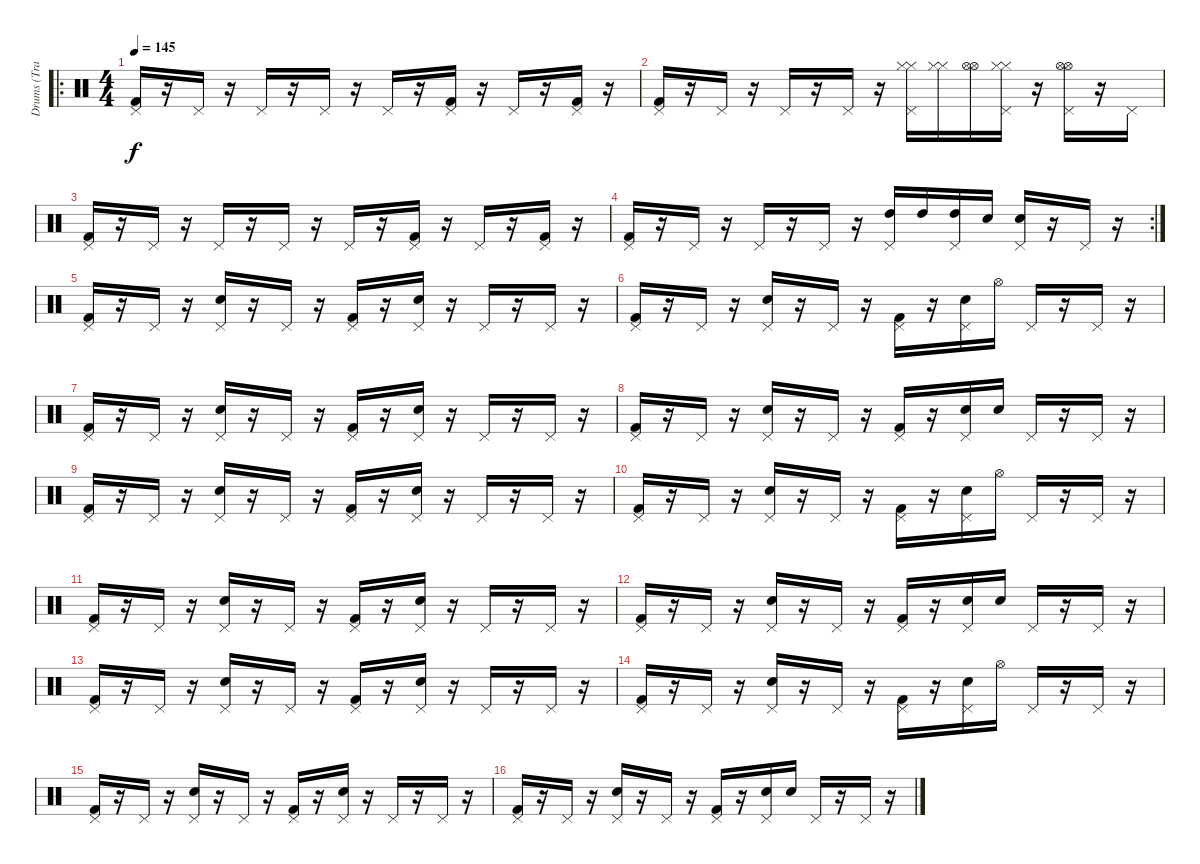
\track ("Drums (Travis Barker)" "Drums (Tra") {instrument percussion}
\staff {score}
\articulation defaults
\ro
\ts (4 4)
\tempo 145
\clef neutral
\ks c
("Pedal Hi-Hat (hit)" "Kick (hit) 2").16{dy f} r.16 "Pedal Hi-Hat (hit)".16 r.16 "Pedal Hi-Hat (hit)".16 r.16 "Pedal Hi-Hat (hit)".16 r.16 "Pedal Hi-Hat (hit)".16 r.16 ("Pedal Hi-Hat (hit)" "Kick (hit) 2").16 r.16 "Pedal Hi-Hat (hit)".16 r.16 ("Pedal Hi-Hat (hit)" "Kick (hit) 2").16 r.16 |
("Pedal Hi-Hat (hit)" "Kick (hit) 2").16 r.16 "Pedal Hi-Hat (hit)".16 r.16 "Pedal Hi-Hat (hit)".16 r.16 "Pedal Hi-Hat (hit)".16 r.16 ("Pedal Hi-Hat (hit)" "Hi-Hat (closed)" "Hi-Hat (closed)").16 ("Hi-Hat (closed)" "Hi-Hat (closed)").16 ("Hi-Hat (open)" "Hi-Hat (open)").16 ("Pedal Hi-Hat (hit)" "Hi-Hat (closed)" "Hi-Hat (closed)").16 r.16 ("Pedal Hi-Hat (hit)" "Hi-Hat (open)" "Hi-Hat (open)").16 r.16 "Pedal Hi-Hat (hit)".16 |
("Pedal Hi-Hat (hit)" "Kick (hit) 2").16 r.16 "Pedal Hi-Hat (hit)".16 r.16 "Pedal Hi-Hat (hit)".16 r.16 "Pedal Hi-Hat (hit)".16 r.16 "Pedal Hi-Hat (hit)".16 r.16 ("Pedal Hi-Hat (hit)" "Kick (hit) 2").16 r.16 "Pedal Hi-Hat (hit)".16 r.16 ("Pedal Hi-Hat (hit)" "Kick (hit) 2").16 r.16 |
\rc 2
("Pedal Hi-Hat (hit)" "Kick (hit) 2").16 r.16 "Pedal Hi-Hat (hit)".16 r.16 "Pedal Hi-Hat (hit)".16 r.16 "Pedal Hi-Hat (hit)".16 r.16 ("Pedal Hi-Hat (hit)" "High Tom (hit)").16 "High Tom (hit)".16 ("Pedal Hi-Hat (hit)" "High Tom (hit)").16 "Snare (hit) 2".16 ("Pedal Hi-Hat (hit)" "Snare (hit) 2").16 r.16 "Pedal Hi-Hat (hit)".16 r.16 |
("Pedal Hi-Hat (hit)" "Kick (hit) 2").16 r.16 "Pedal Hi-Hat (hit)".16 r.16 ("Pedal Hi-Hat (hit)" "Snare (hit) 2").16 r.16 "Pedal Hi-Hat (hit)".16 r.16 ("Pedal Hi-Hat (hit)" "Kick (hit) 2").16 r.16 ("Pedal Hi-Hat (hit)" "Snare (hit) 2").16 r.16 "Pedal Hi-Hat (hit)".16 r.16 "Pedal Hi-Hat (hit)".16 r.16 |
("Pedal Hi-Hat (hit)" "Kick (hit) 2").16 r.16 "Pedal Hi-Hat (hit)".16 r.16 ("Pedal Hi-Hat (hit)" "Snare (hit) 2").16 r.16 "Pedal Hi-Hat (hit)".16 r.16 ("Pedal Hi-Hat (hit)" "Kick (hit) 2").16 r.16 ("Pedal Hi-Hat (hit)" "Snare (hit) 2").16 "Hi-Hat (open)".16 "Pedal Hi-Hat (hit)".16 r.16 "Pedal Hi-Hat (hit)".16 r.16 |
("Pedal Hi-Hat (hit)" "Kick (hit) 2").16 r.16 "Pedal Hi-Hat (hit)".16 r.16 ("Pedal Hi-Hat (hit)" "Snare (hit) 2").16 r.16 "Pedal Hi-Hat (hit)".16 r.16 ("Pedal Hi-Hat (hit)" "Kick (hit) 2").16 r.16 ("Pedal Hi-Hat (hit)" "Snare (hit) 2").16 r.16 "Pedal Hi-Hat (hit)".16 r.16 "Pedal Hi-Hat (hit)".16 r.16 |
("Pedal Hi-Hat (hit)" "Kick (hit) 2").16 r.16 "Pedal Hi-Hat (hit)".16 r.16 ("Pedal Hi-Hat (hit)" "Snare (hit) 2").16 r.16 "Pedal Hi-Hat (hit)".16 r.16 ("Pedal Hi-Hat (hit)" "Kick (hit) 2").16 r.16 ("Pedal Hi-Hat (hit)" "Snare (hit) 2").16 "Snare (hit) 2".16 "Pedal Hi-Hat (hit)".16 r.16 "Pedal Hi-Hat (hit)".16 r.16 |
("Pedal Hi-Hat (hit)" "Kick (hit) 2").16 r.16 "Pedal Hi-Hat (hit)".16 r.16 ("Pedal Hi-Hat (hit)" "Snare (hit) 2").16 r.16 "Pedal Hi-Hat (hit)".16 r.16 ("Pedal Hi-Hat (hit)" "Kick (hit) 2").16 r.16 ("Pedal Hi-Hat (hit)" "Snare (hit) 2").16 r.16 "Pedal Hi-Hat (hit)".16 r.16 "Pedal Hi-Hat (hit)".16 r.16 |
("Pedal Hi-Hat (hit)" "Kick (hit) 2").16 r.16 "Pedal Hi-Hat (hit)".16 r.16 ("Pedal Hi-Hat (hit)" "Snare (hit) 2").16 r.16 "Pedal Hi-Hat (hit)".16 r.16 ("Pedal Hi-Hat (hit)" "Kick (hit) 2").16 r.16 ("Pedal Hi-Hat (hit)" "Snare (hit) 2").16 "Hi-Hat (open)".16 "Pedal Hi-Hat (hit)".16 r.16 "Pedal Hi-Hat (hit)".16 r.16 |
("Pedal Hi-Hat (hit)" "Kick (hit) 2").16 r.16 "Pedal Hi-Hat (hit)".16 r.16 ("Pedal Hi-Hat (hit)" "Snare (hit) 2").16 r.16 "Pedal Hi-Hat (hit)".16 r.16 ("Pedal Hi-Hat (hit)" "Kick (hit) 2").16 r.16 ("Pedal Hi-Hat (hit)" "Snare (hit) 2").16 r.16 "Pedal Hi-Hat (hit)".16 r.16 "Pedal Hi-Hat (hit)".16 r.16 |
("Pedal Hi-Hat (hit)" "Kick (hit) 2").16 r.16 "Pedal Hi-Hat (hit)".16 r.16 ("Pedal Hi-Hat (hit)" "Snare (hit) 2").16 r.16 "Pedal Hi-Hat (hit)".16 r.16 ("Pedal Hi-Hat (hit)" "Kick (hit) 2").16 r.16 ("Pedal Hi-Hat (hit)" "Snare (hit) 2").16 "Snare (hit) 2".16 "Pedal Hi-Hat (hit)".16 r.16 "Pedal Hi-Hat (hit)".16 r.16 |
("Pedal Hi-Hat (hit)" "Kick (hit) 2").16 r.16 "Pedal Hi-Hat (hit)".16 r.16 ("Pedal Hi-Hat (hit)" "Snare (hit) 2").16 r.16 "Pedal Hi-Hat (hit)".16 r.16 ("Pedal Hi-Hat (hit)" "Kick (hit) 2").16 r.16 ("Pedal Hi-Hat (hit)" "Snare (hit) 2").16 r.16 "Pedal Hi-Hat (hit)".16 r.16 "Pedal Hi-Hat (hit)".16 r.16 |
("Pedal Hi-Hat (hit)" "Kick (hit) 2").16 r.16 "Pedal Hi-Hat (hit)".16 r.16 ("Pedal Hi-Hat (hit)" "Snare (hit) 2").16 r.16 "Pedal Hi-Hat (hit)".16 r.16 ("Pedal Hi-Hat (hit)" "Kick (hit) 2").16 r.16 ("Pedal Hi-Hat (hit)" "Snare (hit) 2").16 "Hi-Hat (open)".16 "Pedal Hi-Hat (hit)".16 r.16 "Pedal Hi-Hat (hit)".16 r.16 |
("Pedal Hi-Hat (hit)" "Kick (hit) 2").16 r.16 "Pedal Hi-Hat (hit)".16 r.16 ("Pedal Hi-Hat (hit)" "Snare (hit) 2").16 r.16 "Pedal Hi-Hat (hit)".16 r.16 ("Pedal Hi-Hat (hit)" "Kick (hit) 2").16 r.16 ("Pedal Hi-Hat (hit)" "Snare (hit) 2").16 r.16 "Pedal Hi-Hat (hit)".16 r.16 "Pedal Hi-Hat (hit)".16 r.16 |
("Pedal Hi-Hat (hit)" "Kick (hit) 2").16 r.16 "Pedal Hi-Hat (hit)".16 r.16 ("Pedal Hi-Hat (hit)" "Snare (hit) 2").16 r.16 "Pedal Hi-Hat (hit)".16 r.16 ("Pedal Hi-Hat (hit)" "Kick (hit) 2").16 r.16 ("Pedal Hi-Hat (hit)" "Snare (hit) 2").16 "Snare (hit) 2".16 "Pedal Hi-Hat (hit)".16 r.16 "Pedal Hi-Hat (hit)".16 r.16
